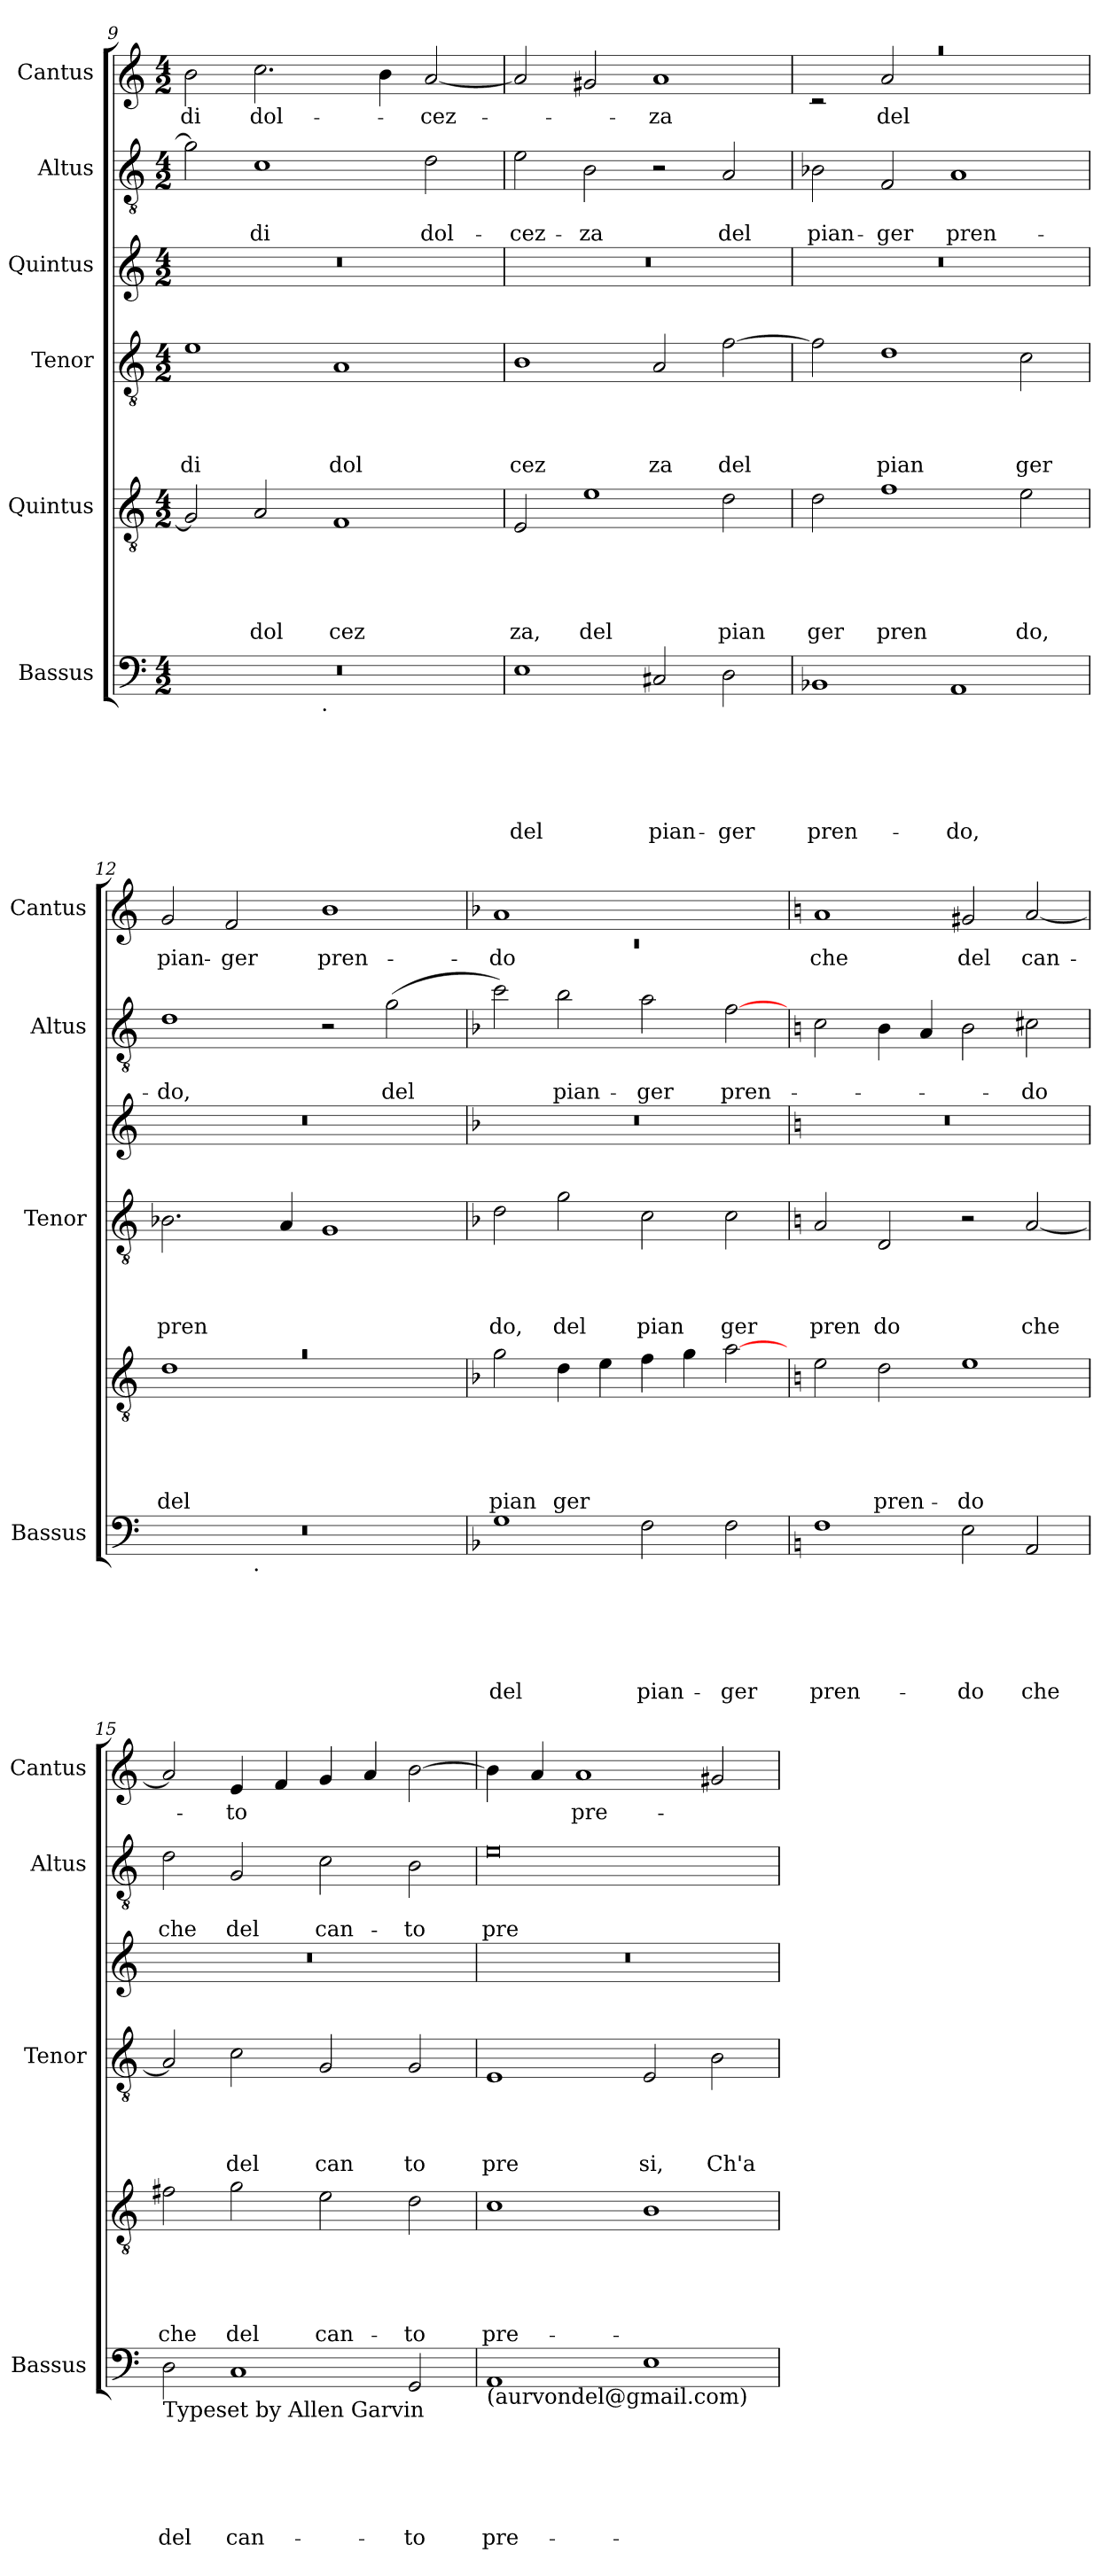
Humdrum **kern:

**kern	**text	**text	**text	**text	**text	**text	**kern	**text	**text	**text	**text	**text	**kern	**text	**text	**text	**text	**kern	**kern	**text	**text	**kern	**text
*part6	*part6	*part6	*part6	*part6	*part6	*part6	*part5	*part5	*part5	*part5	*part5	*part5	*part4	*part4	*part4	*part4	*part4	*part3	*part2	*part2	*part2	*part1	*part1
*staff6	*staff6	*staff6	*staff6	*staff6	*staff6	*staff6	*staff5	*staff5	*staff5	*staff5	*staff5	*staff5	*staff4	*staff4	*staff4	*staff4	*staff4	*staff3	*staff2	*staff2	*staff2	*staff1	*staff1
*I"Bassus	*	*	*	*	*	*	*I"Quintus	*	*	*	*	*	*I"Tenor	*	*	*	*	*I"Quintus	*I"Altus	*	*	*I"Cantus	*
*I'Bassus	*	*	*	*	*	*	*	*	*	*	*	*	*I'Tenor	*	*	*	*	*	*I'Altus	*	*	*I'Cantus	*
*clefF4	*	*	*	*	*	*	*clefGv2	*	*	*	*	*	*clefGv2	*	*	*	*	*clefG2	*clefGv2	*	*	*clefG2	*
*k[]	*	*	*	*	*	*	*k[]	*	*	*	*	*	*k[]	*	*	*	*	*k[]	*k[]	*	*	*k[]	*
*C:	*	*	*	*	*	*	*C:	*	*	*	*	*	*C:	*	*	*	*	*C:	*C:	*	*	*C:	*
*M4/2	*	*	*	*	*	*	*M4/2	*	*	*	*	*	*M4/2	*	*	*	*	*M4/2	*M4/2	*	*	*M4/2	*
=9	=9	=9	=9	=9	=9	=9	=9	=9	=9	=9	=9	=9	=9	=9	=9	=9	=9	=9	=9	=9	=9	=9	=9
!	!	!	!	!	!	!	!	!	!	!	!	!	!	!	!	!	!LO:LY:b	!	!	!	!	!	!LO:LY:b
*^	*	*	*	*	*	*	*	*	*	*	*	*	*	*	*	*	*	*	*	*	*	*	*
0r	2ryy	.	.	.	.	.	.	2G/]	.	.	.	.	.	1e	.	.	.	di	0r	2g\]	.	.	2b\	di
!	!	!	!	!	!	!	!	!	!	!	!	!	!LO:LY:b	!	!	!	!	!	!	!	!	!LO:LY:b	!	!LO:LY:b
.	4...ryy	.	.	.	.	.	.	2A/	.	.	.	.	dol	.	.	.	.	.	.	1c	.	di	2.cc\	dol-
!	!LO:TX:b:t=.	!	!	!	!	!	!	!	!	!	!	!	!	!	!	!	!	!	!	!	!	!	!	!
.	1ryy	.	.	.	.	.	.	.	.	.	.	.	.	.	.	.	.	.	.	.	.	.	.	.
!	!	!	!	!	!	!	!	!	!	!	!	!	!LO:LY:b	!	!	!	!	!LO:LY:b	!	!	!	!	!	!
.	.	.	.	.	.	.	.	1F	.	.	.	.	cez	1A	.	.	.	dol	.	.	.	.	.	.
.	.	.	.	.	.	.	.	.	.	.	.	.	.	.	.	.	.	.	.	.	.	.	4b\	.
!	!	!	!	!	!	!	!	!	!	!	!	!	!	!	!	!	!	!	!	!	!	!LO:LY:b	!	!LO:LY:b
.	.	.	.	.	.	.	.	.	.	.	.	.	.	.	.	.	.	.	.	2d\	.	dol-	[<2a/	-cez-
.	32ryy	.	.	.	.	.	.	.	.	.	.	.	.	.	.	.	.	.	.	.	.	.	.	.
=10	=10	=10	=10	=10	=10	=10	=10	=10	=10	=10	=10	=10	=10	=10	=10	=10	=10	=10	=10	=10	=10	=10	=10	=10
!	!	!	!	!	!	!	!LO:LY:b	!	!	!	!	!	!LO:LY:b	!	!	!	!	!LO:LY:b	!	!	!	!LO:LY:b	!	!
*v	*v	*	*	*	*	*	*	*	*	*	*	*	*	*	*	*	*	*	*	*	*	*	*	*
1E	.	.	.	.	.	del	2E/	.	.	.	.	za,	1B	.	.	.	cez	0r	2e\	.	-cez-	2a/]	.
!	!	!	!	!	!	!	!	!	!	!	!	!LO:LY:b	!	!	!	!	!	!	!	!	!LO:LY:b	!	!
.	.	.	.	.	.	.	1e	.	.	.	.	del	.	.	.	.	.	.	2B\	.	-za	2g#/	.
!	!	!	!	!	!	!LO:LY:b	!	!	!	!	!	!	!	!	!	!	!LO:LY:b	!	!	!	!	!	!LO:LY:b
2C#X/	.	.	.	.	.	pian-	.	.	.	.	.	.	2A/	.	.	.	za	.	2r	.	.	1a	-za
!	!	!	!	!	!	!LO:LY:b	!	!	!	!	!	!LO:LY:b	!	!	!	!	!LO:LY:b	!	!	!	!LO:LY:b	!	!
2D\	.	.	.	.	.	-ger	2d\	.	.	.	.	pian	[>2f\	.	.	.	del	.	2A/	.	del	.	.
=11	=11	=11	=11	=11	=11	=11	=11	=11	=11	=11	=11	=11	=11	=11	=11	=11	=11	=11	=11	=11	=11	=11	=11
!	!	!	!	!	!	!LO:LY:b	!	!	!	!	!	!LO:LY:b	!	!	!	!	!	!	!	!	!LO:LY:b	!LO:N:vis=1	!
*	*	*	*	*	*	*	*	*	*	*	*	*	*	*	*	*	*	*	*	*	*	*^	*
1BB-X	.	.	.	.	.	pren-	2d\	.	.	.	.	ger	2f\]	.	.	.	.	0r	2B-X\	.	pian-	0raa	2rc	.
!	!	!	!	!	!	!	!	!	!	!	!	!LO:LY:b	!	!	!	!	!LO:LY:b	!	!	!	!LO:LY:b	!	!	!LO:LY:b
.	.	.	.	.	.	.	1f	.	.	.	.	pren	1d	.	.	.	pian	.	2F/	.	-ger	.	2a/	del
!	!	!	!	!	!	!LO:LY:b	!	!	!	!	!	!	!	!	!	!	!	!	!	!	!LO:LY:b	!	!	!
1AA	.	.	.	.	.	-do,	.	.	.	.	.	.	.	.	.	.	.	.	1A	.	pren-	.	1ryy	.
!	!	!	!	!	!	!	!	!	!	!	!	!LO:LY:b	!	!	!	!	!LO:LY:b	!	!	!	!	!	!	!
.	.	.	.	.	.	.	2e\	.	.	.	.	do,	2c\	.	.	.	ger	.	.	.	.	.	.	.
*	*	*	*	*	*	*	*	*	*	*	*	*	*	*	*	*	*	*	*	*	*	*v	*v	*
=12	=12	=12	=12	=12	=12	=12	=12	=12	=12	=12	=12	=12	=12	=12	=12	=12	=12	=12	=12	=12	=12	=12	=12
!	!	!	!	!	!	!	!LO:N:vis=1	!	!	!	!	!LO:LY:b	!	!	!	!	!LO:LY:b	!	!	!	!LO:LY:b	!	!LO:LY:b
*^	*	*	*	*	*	*	*^	*	*	*	*	*	*	*	*	*	*	*	*	*	*	*	*
0r	2ryy	.	.	.	.	.	.	0ra	1d	.	.	.	.	del	2.B-X\	.	.	.	pren	0r	1d	.	-do,	2g/	pian-
!	!	!	!	!	!	!	!	!	!	!	!	!	!	!	!	!	!	!	!	!	!	!	!	!	!LO:LY:b
.	8ryy	.	.	.	.	.	.	.	.	.	.	.	.	.	.	.	.	.	.	.	.	.	.	2f/	-ger
!	!LO:TX:b:t=.	!	!	!	!	!	!	!	!	!	!	!	!	!	!	!	!	!	!	!	!	!	!	!	!
.	1ryy	.	.	.	.	.	.	.	.	.	.	.	.	.	.	.	.	.	.	.	.	.	.	.	.
.	.	.	.	.	.	.	.	.	.	.	.	.	.	.	4A/	.	.	.	.	.	.	.	.	.	.
!	!	!	!	!	!	!	!	!	!	!	!	!	!	!	!	!	!	!	!	!	!	!	!	!	!LO:LY:b
.	.	.	.	.	.	.	.	.	1ryy	.	.	.	.	.	1G	.	.	.	.	.	2r	.	.	1b	pren-
!	!	!	!	!	!	!	!	!	!	!	!	!	!	!	!	!	!	!	!	!	!	!	!LO:LY:b	!	!
.	.	.	.	.	.	.	.	.	.	.	.	.	.	.	.	.	.	.	.	.	(>2g\	.	del	.	.
.	4.ryy	.	.	.	.	.	.	.	.	.	.	.	.	.	.	.	.	.	.	.	.	.	.	.	.
*v	*v	*	*	*	*	*	*	*	*	*	*	*	*	*	*	*	*	*	*	*	*	*	*	*	*
*	*	*	*	*	*	*	*v	*v	*	*	*	*	*	*	*	*	*	*	*	*	*	*	*	*
=13	=13	=13	=13	=13	=13	=13	=13	=13	=13	=13	=13	=13	=13	=13	=13	=13	=13	=13	=13	=13	=13	=13	=13
*k[b-]	*	*	*	*	*	*	*k[b-]	*	*	*	*	*	*k[b-]	*	*	*	*	*k[b-]	*k[b-]	*	*	*k[b-]	*
*F:	*	*	*	*	*	*	*F:	*	*	*	*	*	*F:	*	*	*	*	*F:	*F:	*	*	*F:	*
*^	*	*	*	*	*	*	*^	*	*	*	*	*	*	*	*	*	*	*	*	*	*	*^	*
!	!	!	!	!	!	!	!LO:LY:b	!	!	!	!	!	!	!LO:LY:b	!	!	!	!	!LO:LY:b	!	!	!	!	!	!LO:N:vis=1	!LO:LY:b
*v	*v	*	*	*	*	*	*	*	*	*	*	*	*	*	*	*	*	*	*	*	*	*	*	*	*	*
*	*	*	*	*	*	*	*v	*v	*	*	*	*	*	*	*	*	*	*	*	*	*	*	*	*	*
1G	.	.	.	.	.	del	2g\	.	.	.	.	pian	2d\	.	.	.	do,	0r	2cc\)	.	.	1a	0rc	-do
!	!	!	!	!	!	!	!	!	!	!	!	!LO:LY:b	!	!	!	!	!LO:LY:b	!	!	!	!LO:LY:b	!	!	!
.	.	.	.	.	.	.	4d\	.	.	.	.	ger	2g\	.	.	.	del	.	2b-\	.	pian-	.	.	.
.	.	.	.	.	.	.	4e\	.	.	.	.	.	.	.	.	.	.	.	.	.	.	.	.	.
!	!	!	!	!	!	!LO:LY:b	!	!	!	!	!	!	!	!	!	!	!LO:LY:b	!	!	!	!LO:LY:b	!	!	!
2F\	.	.	.	.	.	pian-	4f\	.	.	.	.	.	2c\	.	.	.	pian	.	2a\	.	-ger	1ryy	.	.
.	.	.	.	.	.	.	4g\	.	.	.	.	.	.	.	.	.	.	.	.	.	.	.	.	.
!	!	!	!	!	!	!LO:LY:b	!	!	!	!	!	!	!	!	!	!	!LO:LY:b	!	!	!	!LO:LY:b	!	!	!
2F\	.	.	.	.	.	-ger	[<2a\	.	.	.	.	.	2c\	.	.	.	ger	.	[<2f\	.	pren-	.	.	.
*	*	*	*	*	*	*	*	*	*	*	*	*	*	*	*	*	*	*	*	*	*	*v	*v	*
!!LO:LB:g=z
=14	=14	=14	=14	=14	=14	=14	=14	=14	=14	=14	=14	=14	=14	=14	=14	=14	=14	=14	=14	=14	=14	=14	=14
*k[]	*	*	*	*	*	*	*k[]	*	*	*	*	*	*k[]	*	*	*	*	*k[]	*k[]	*	*	*k[]	*
*C:	*	*	*	*	*	*	*C:	*	*	*	*	*	*C:	*	*	*	*	*C:	*C:	*	*	*C:	*
!	!	!	!	!	!	!LO:LY:b	!	!	!	!	!	!	!	!	!	!	!LO:LY:b	!	!	!	!	!	!LO:LY:b
1F	.	.	.	.	.	pren-	2e\	.	.	.	.	.	2A/	.	.	.	pren	0r	2c\	.	.	1a	che
!	!	!	!	!	!	!	!	!	!	!	!	!LO:LY:b	!	!	!	!	!LO:LY:b	!	!	!	!	!	!
.	.	.	.	.	.	.	2d\	.	.	.	.	pren-	2D/	.	.	.	do	.	4B\	.	.	.	.
.	.	.	.	.	.	.	.	.	.	.	.	.	.	.	.	.	.	.	4A/	.	.	.	.
!	!	!	!	!	!	!LO:LY:b	!	!	!	!	!	!LO:LY:b	!	!	!	!	!	!	!	!	!	!	!LO:LY:b
2E\	.	.	.	.	.	-do	1e	.	.	.	.	-do	2r	.	.	.	.	.	2B\	.	.	2g#X/	del
!	!	!	!	!	!	!LO:LY:b	!	!	!	!	!	!	!	!	!	!	!LO:LY:b	!	!	!	!LO:LY:b	!	!LO:LY:b
2AA/	.	.	.	.	.	che	.	.	.	.	.	.	[<2A/	.	.	.	che	.	2c#X\	.	-do	[<2a/	can-
=15	=15	=15	=15	=15	=15	=15	=15	=15	=15	=15	=15	=15	=15	=15	=15	=15	=15	=15	=15	=15	=15	=15	=15
!LO:TX:b:t=Typeset by Allen Garvin	!	!	!	!	!	!	!	!	!	!	!	!	!	!	!	!	!	!	!	!	!	!	!
!	!	!	!	!	!	!LO:LY:b	!	!	!	!	!	!LO:LY:b	!	!	!	!	!	!	!	!	!LO:LY:b	!	!
2D\	.	.	.	.	.	del	2f#X\	.	.	.	.	che	2A/]	.	.	.	.	0r	2d\	.	che	2a/]	.
!	!	!	!	!	!	!LO:LY:b	!	!	!	!	!	!LO:LY:b	!	!	!	!	!LO:LY:b	!	!	!	!LO:LY:b	!	!LO:LY:b
1C	.	.	.	.	.	can-	2g\	.	.	.	.	del	2c\	.	.	.	del	.	2G/	.	del	4e/	-to
.	.	.	.	.	.	.	.	.	.	.	.	.	.	.	.	.	.	.	.	.	.	4f/	.
!	!	!	!	!	!	!	!	!	!	!	!	!LO:LY:b	!	!	!	!	!LO:LY:b	!	!	!	!LO:LY:b	!	!
.	.	.	.	.	.	.	2e\	.	.	.	.	can-	2G/	.	.	.	can	.	2c\	.	can-	4g/	.
.	.	.	.	.	.	.	.	.	.	.	.	.	.	.	.	.	.	.	.	.	.	4a/	.
!	!	!	!	!	!	!LO:LY:b	!	!	!	!	!	!LO:LY:b	!	!	!	!	!LO:LY:b	!	!	!	!LO:LY:b	!	!
2GG/	.	.	.	.	.	-to	2d\	.	.	.	.	-to	2G/	.	.	.	to	.	2B\	.	-to	[>2b\	.
=16	=16	=16	=16	=16	=16	=16	=16	=16	=16	=16	=16	=16	=16	=16	=16	=16	=16	=16	=16	=16	=16	=16	=16
!LO:TX:b:t=(aurvondel@gmail.com)	!	!	!	!	!	!	!	!	!	!	!	!	!	!	!	!	!	!	!	!	!	!	!
!	!	!	!	!	!	!LO:LY:b	!	!	!	!	!	!LO:LY:b	!	!	!	!	!LO:LY:b	!	!	!	!LO:LY:b	!	!
1AA	.	.	.	.	.	pre-	1c	.	.	.	.	pre-	1E	.	.	.	pre	0r	0e	.	pre-	4b\]	.
.	.	.	.	.	.	.	.	.	.	.	.	.	.	.	.	.	.	.	.	.	.	4a/	.
!	!	!	!	!	!	!	!	!	!	!	!	!	!	!	!	!	!	!	!	!	!	!	!LO:LY:b
.	.	.	.	.	.	.	.	.	.	.	.	.	.	.	.	.	.	.	.	.	.	1a	pre-
!	!	!	!	!	!	!	!	!	!	!	!	!	!	!	!	!	!LO:LY:b	!	!	!	!	!	!
1E	.	.	.	.	.	.	1B	.	.	.	.	.	2E/	.	.	.	si,	.	.	.	.	.	.
!	!	!	!	!	!	!	!	!	!	!	!	!	!	!	!	!	!LO:LY:b	!	!	!	!	!	!
.	.	.	.	.	.	.	.	.	.	.	.	.	2B\	.	.	.	Ch'a	.	.	.	.	2g#/	.
=	=	=	=	=	=	=	=	=	=	=	=	=	=	=	=	=	=	=	=	=	=	=	=
*-	*-	*-	*-	*-	*-	*-	*-	*-	*-	*-	*-	*-	*-	*-	*-	*-	*-	*-	*-	*-	*-	*-	*-
